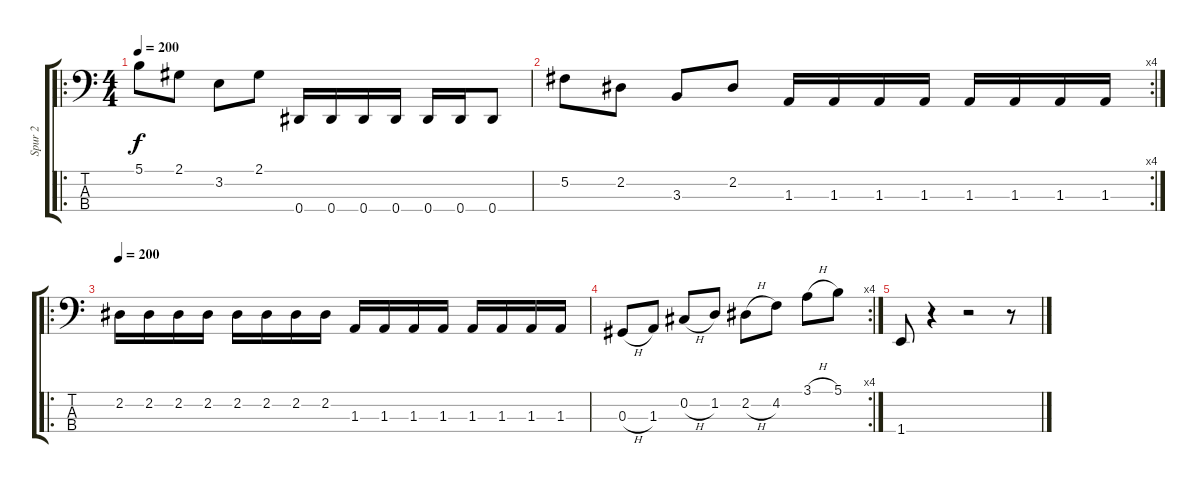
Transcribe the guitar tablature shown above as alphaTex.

\track ("Spur 2" "Spur 2") {instrument electricbasspick}
\staff {score tabs}
\tuning (Gb2 Db2 Ab1 Eb1) {hide}
\ro
\ts (4 4)
\tempo 200
\clef f4
\ks c
5.1.8{dy f} 2.1.8 3.2.8 2.1.8 0.4.16 0.4.16 0.4.16 0.4.16 0.4.16 0.4.16 0.4.8 |
\rc 4
5.2.8 2.2.8 3.3.8 2.2.8 1.3.16 1.3.16 1.3.16 1.3.16 1.3.16 1.3.16 1.3.16 1.3.16 |
\ro
\tempo 200
2.2.16 2.2.16 2.2.16 2.2.16 2.2.16 2.2.16 2.2.16 2.2.16 1.3.16 1.3.16 1.3.16 1.3.16 1.3.16 1.3.16 1.3.16 1.3.16 |
\rc 4
0.3{h}.8 1.3.8 0.2{h}.8 1.2.8 2.2{h}.8 4.2.8 3.1{h}.8 5.1.8 |
1.4.8 r.4 r.2 r.8
